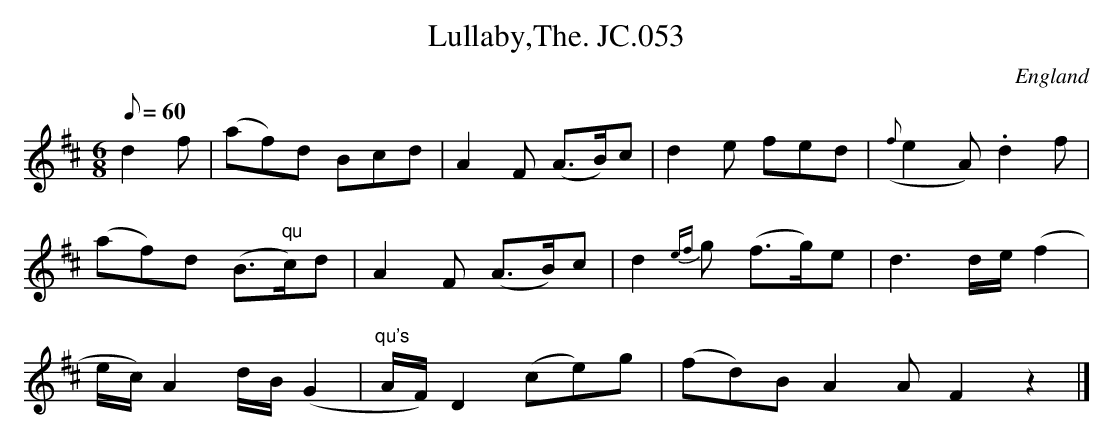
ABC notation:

X:1
T:Lullaby,The. JC.053
M:6/8
L:1/8
Q:60
O:England
K:D
d2f|(af)d Bcd|A2F (A>B)c|d2e fed|({f}e2A).d2f|!
(af)d (B>"qu"c)d|A2F (A>B)c|d2{ef}g (f>g)e|d3d/e/ (f2|!
e/c/)A2d/B/(G2|"qu's"A/F/)D2(ce)g|(fd)BA2AF2z2|]
